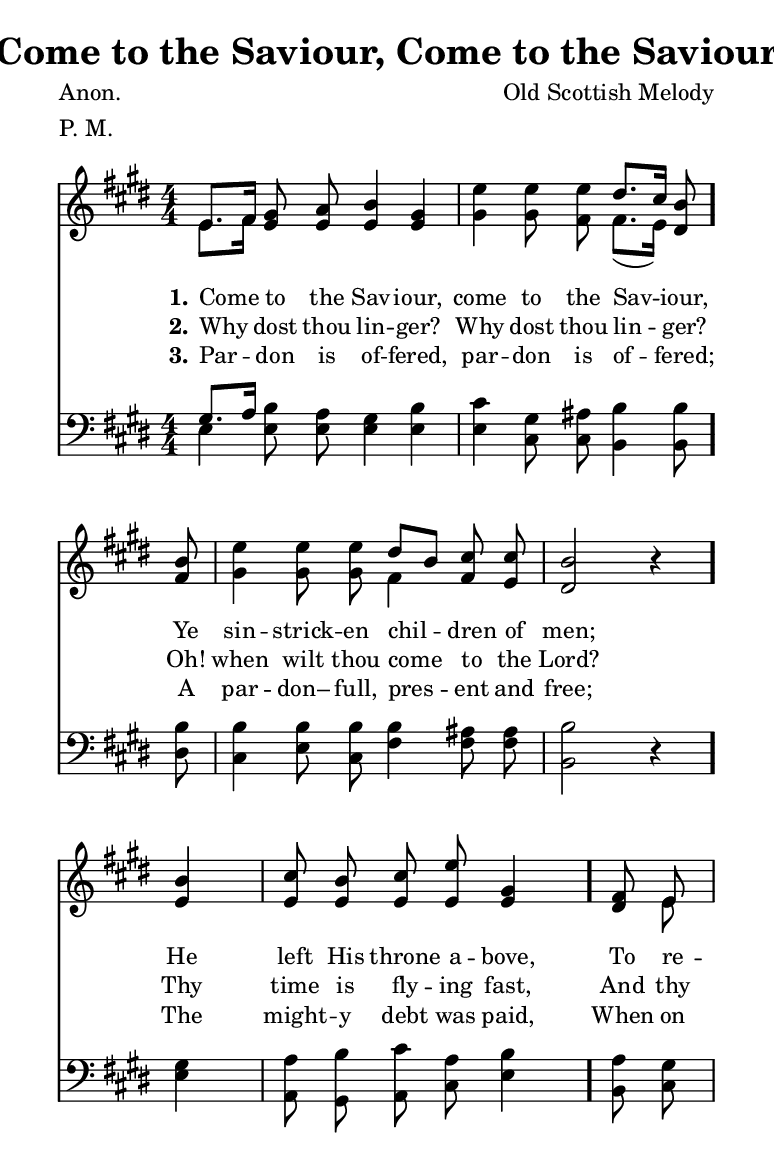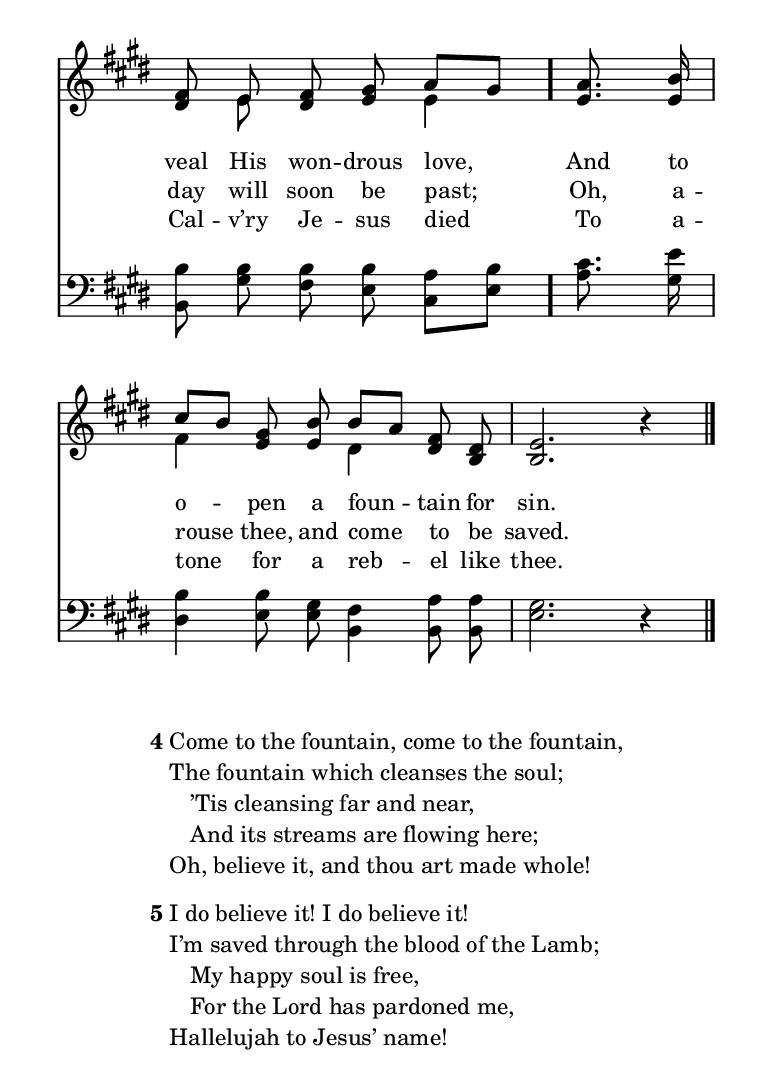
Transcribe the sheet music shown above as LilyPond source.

\include "common/global.ily"
\paper {
  \include "common/paper.ily"
  systems-per-page = ##f
}

\header{
  %gospel
  hymnnumber = "72"
  title = "Come to the Saviour, Come to the Saviour"
  tunename = ""
  meter = "P. M."
  poet = "Anon."
  composer = "Old Scottish Melody"
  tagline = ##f
}

% for fermata in MIDI
ta = { \tempo 4=76 }
tb = { \tempo 4=38 }

global = {
  \include "common/overrides.ily"
  \override Staff.TimeSignature.style = #'numbered % original has `c`
  \time 4/4
  \override Score.MetronomeMark.transparent = ##t % hide all fermata changes too
  \ta
  \key e \major
  \autoBeamOff
}

notesSoprano = {
\global
\relative c' {

  e8.[ fis16] gis8 a8 b4 gis4 | e'4 e8 e8 dis8.[ cis16] b8
  b8 | e4 e8 e8 dis8[ b8] cis8 cis8 | b2 r4
  b4 | cis8 b8 cis8 e8 gis,4
  fis8 e8 fis8 e8 fis8 gis8 a8[ gis8]
  a8. b16 | cis8[ b8] gis8 b8 b8[ a8] fis8 dis8 | e2. r4

  \bar "|."

}
}

notesAlto = {
\global
\relative e' {

  e8.[ fis16] e8 e8 e4 e4 | gis4 gis8 fis8 fis8.[( e16)] dis8
  fis8 | gis4 gis8 gis8 fis4 fis8 e8 | dis2 r4
  e4 | e8 e8 e8 e8 e4
  dis8 e8 | dis8 e8 dis8 e8 e4
  e8. e16 | fis4 e8 e8 dis4 dis8 b8 | b2. r4

}
}

notesTenor = {
\global
\relative a {

  gis8.[ a16] b8 a8 gis4 b4 | cis4 gis8 ais8 b4 b8
  b8 | b4 b8 b8 b4 ais8 ais8 | b2 r4
  gis4 | a8 b8 cis8 a8 b4
  a8 gis b8 b8 b8 b8 a8[ b8]
  cis8. e16 | b4 b8 gis8 fis4 a8 a8 | gis2. r4

}
}

notesBass = {
\global
\relative f {

  e4 e8 e8 e4 e4 | e4 cis8 cis8 b4 b8
  dis8 | cis4 e8 cis8 fis4 fis8 fis8 | b,2 r4
  e4 | a,8 gis8 a8 cis8 e4
  b8 cis8 | b8 gis'8 fis8 e8 cis8[ e8]
  a8. gis16 | dis4 e8 e8 b4 b8 b8 | e2. r4

}
}

wordsA = \lyricmode {
\set stanza = "1."

Come to the Sav -- iour, come to the Sav -- iour, \bar "."
Ye {\eogbreak} sin -- strick -- en chil -- dren of men; \bar "."
He left His throne a -- bove, \bar "."
To re -- {\eogbreak} veal His won -- drous love, \bar "."
And to o -- pen a foun -- tain for sin. \bar "."

}

wordsB = \lyricmode {
\set stanza = "2."

Why dost thou lin -- ger? Why dost thou lin -- ger?
Oh! when wilt thou come to the Lord?
Thy time is fly -- ing fast,
And thy day will soon be past;
Oh, a -- rouse thee, and come to be saved.

}

wordsC = \lyricmode {
\set stanza = "3."

Par -- don is of -- fered, par -- don is of -- fered;
A par -- don– full, pres -- ent and free;
The might -- y debt was paid,
When on Cal -- v’ry Je -- sus died
To a -- tone for a reb -- el like thee.

}

wordsD = \markuplist {

\line { Come to the fountain, come to the fountain, }
\line { The fountain which cleanses the soul; }
\line { { \hspace #2 } ’Tis cleansing far and near, }
\line { { \hspace #2 } And its streams are flowing here; }
\line { Oh, believe it, and thou art made whole! }

}

wordsE = \markuplist {

\line { I do believe it! I do believe it! }
\line { I’m saved through the blood of the Lamb; }
\line { { \hspace #2 } My happy soul is free, }
\line { { \hspace #2 } For the Lord has pardoned me, }
\line { Hallelujah to Jesus’ name! }

}

\score {
  \context ChoirStaff <<
    \context Staff = upper <<
      \set Staff.autoBeaming = ##f
      \set ChoirStaff.systemStartDelimiter = #'SystemStartBar
      \set ChoirStaff.printPartCombineTexts = ##f
      \partcombine #'(2 . 9) \notesSoprano \notesAlto
      \context NullVoice = sopranos { \voiceOne << \notesSoprano >> }
      \context Lyrics = one   \lyricsto sopranos \wordsA
      \context Lyrics = two   \lyricsto sopranos \wordsB
      \context Lyrics = three \lyricsto sopranos \wordsC
    >>
    \context Staff = men <<
      \set Staff.autoBeaming = ##f
      \clef bass
      \set ChoirStaff.printPartCombineTexts = ##f
      \partcombine #'(2 . 9) \notesTenor \notesBass
    >>
  >>
  \layout {
    \include "common/layout.ily"
  }
  \midi{
    \include "common/midi.ily"
  }
}

\markup { \fill-line { \column {
  \line{ \bold 4 \column { \wordsD } } \combine \null \vspace #0.4
  \line{ \bold 5 \column { \wordsE } } %\combine \null \vspace #0.4
} } }

\version "2.19.49"  % necessary for upgrading to future LilyPond versions.

% vi:set et ts=2 sw=2 ai nocindent syntax=lilypond:
